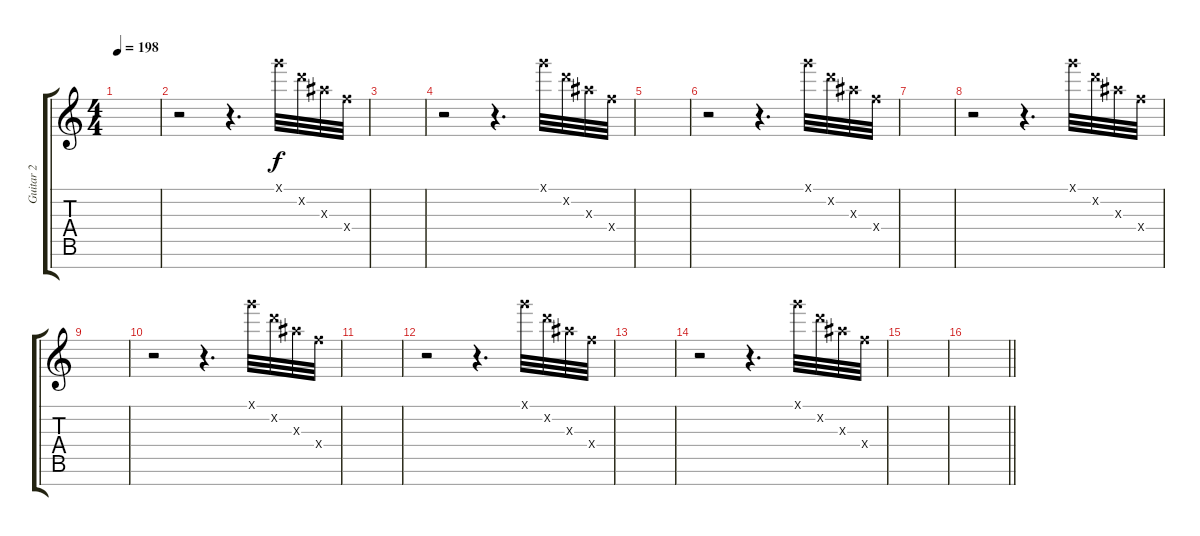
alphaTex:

\track ("Guitar 2" "Guitar 2") {instrument acousticguitarsteel}
\staff {score tabs}
\tuning (E4 B3 G3 D3 A2 E2 B1) {hide}
\ts (4 4)
\tempo 198
\clef g2
\ks c
|
r.2 r.4{d} 15.1{x}.32 15.2{x}.32 15.3{x}.32 15.4{x}.32 |
|
r.2 r.4{d} 15.1{x}.32 15.2{x}.32 15.3{x}.32 15.4{x}.32 |
|
r.2 r.4{d} 15.1{x}.32 15.2{x}.32 15.3{x}.32 15.4{x}.32 |
|
r.2 r.4{d} 15.1{x}.32 15.2{x}.32 15.3{x}.32 15.4{x}.32 |
|
r.2 r.4{d} 15.1{x}.32 15.2{x}.32 15.3{x}.32 15.4{x}.32 |
|
r.2 r.4{d} 15.1{x}.32 15.2{x}.32 15.3{x}.32 15.4{x}.32 |
|
r.2 r.4{d} 15.1{x}.32 15.2{x}.32 15.3{x}.32 15.4{x}.32 |
|
\barLineRight lightlight
